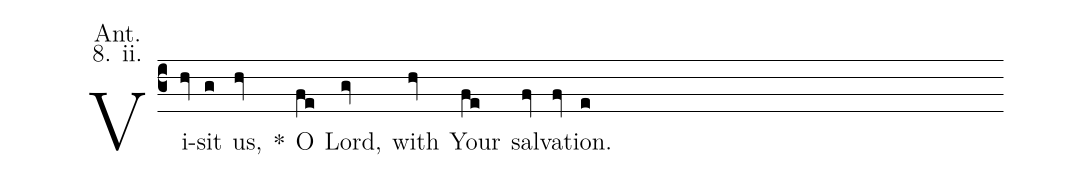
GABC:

annotation: Ant.;
annotation: 8. ii.;
%%
(c3) Vi(hv)sit(g) us,(hv) <sp>*</sp>() O(fe) Lord,(gv) with(hv) Your(fe) sal(fv)va(fv)tion.(e)
